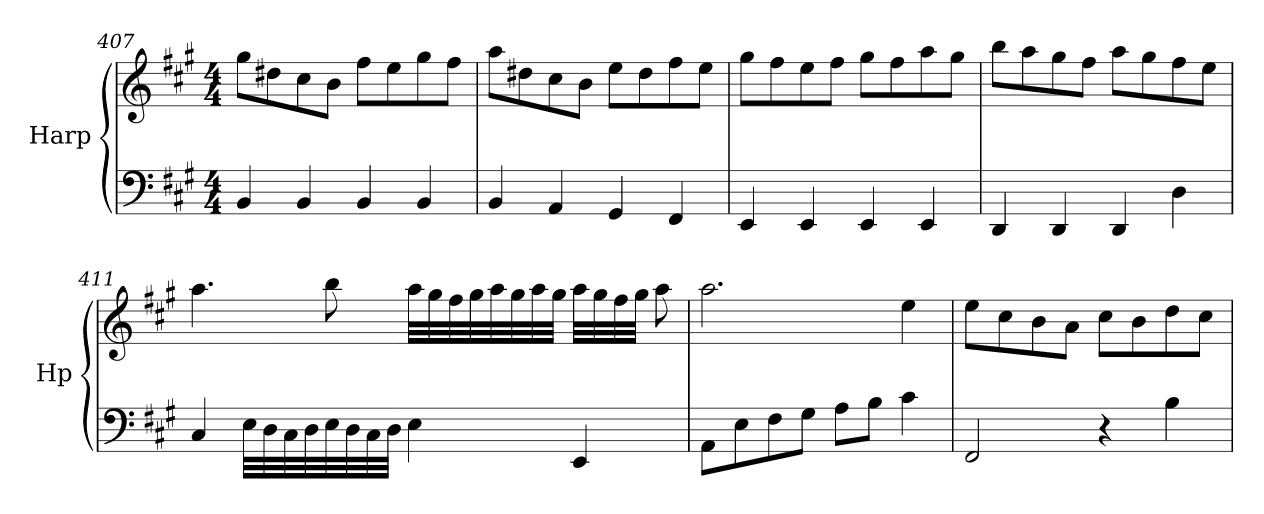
**kern	**kern
*part1	*part1
*staff2	*staff1
*I"Harp	*
*I'Hp	*
*clefF4	*clefG2
*k[f#c#g#]	*k[f#c#g#]
*M4/4	*M4/4
=407	=407
4BB/	8gg#\L
.	8dd#X\
4BB/	8cc#\
.	8b\J
4BB/	8ff#\L
.	8ee\
4BB/	8gg#\
.	8ff#\J
=408	=408
4BB/	8aa\L
.	8dd#X\
4AA/	8cc#\
.	8b\J
4GG#/	8ee\L
.	8dd#\
4FF#/	8ff#\
.	8ee\J
=409	=409
4EE/	8gg#\L
.	8ff#\
4EE/	8ee\
.	8ff#\J
4EE/	8gg#\L
.	8ff#\
4EE/	8aa\
.	8gg#\J
!!LO:LB:g=z
=410	=410
4DD/	8bb\L
.	8aa\
4DD/	8gg#\
.	8ff#\J
4DD/	8aa\L
.	8gg#\
4D\	8ff#\
.	8ee\J
=411	=411
4C#/	4.aa\
32E\LLL	.
32D\	.
32C#\	.
32D\	.
32E\	8bb\
32D\	.
32C#\	.
32D\JJJ	.
4E\	32aa\LLL
.	32gg#\
.	32ff#\
.	32gg#\
.	32aa\
.	32gg#\
.	32aa\
.	32gg#\JJJ
4EE/	32aa\LLL
.	32gg#\
.	32ff#\
.	32gg#\JJJ
.	8aa\
=412	=412
8AA\L	2.aa\
8E\	.
8F#\	.
8G#\J	.
8A\L	.
8B\J	.
4c#\	4ee\
!!LO:LB:g=z
=413	=413
2FF#/	8ee\L
.	8cc#\
.	8b\
.	8a\J
4r	8cc#\L
.	8b\
4B\	8dd\
.	8cc#\J
=	=
*-	*-
